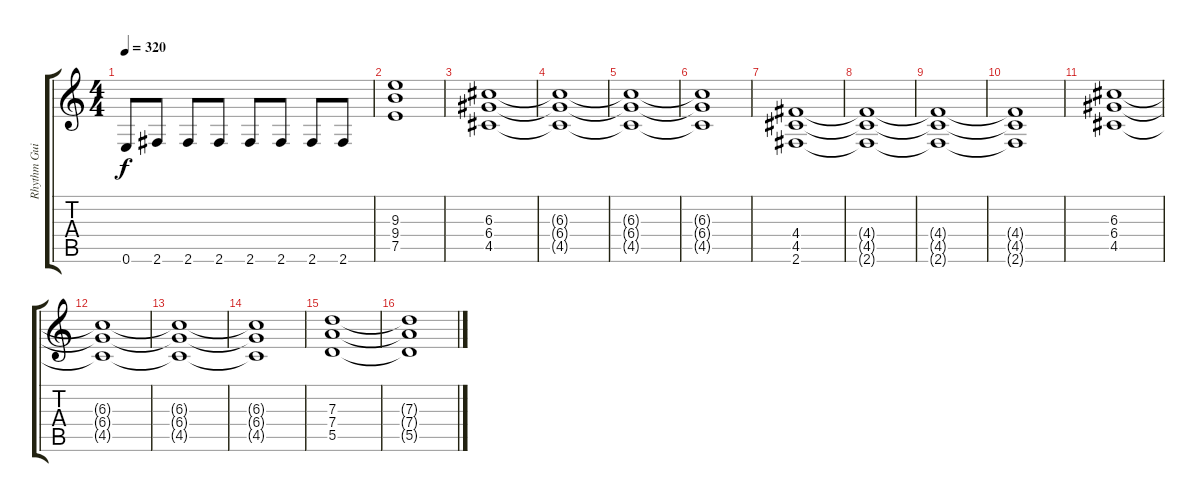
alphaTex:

\track ("Rhythm Guitar" "Rhythm Gui") {instrument distortionguitar}
\staff {score tabs}
\tuning (E4 B3 G3 D3 A2 E2) {hide}
\ts (4 4)
\tempo 320
\clef g2
\ks c
0.6.8{dy f} 2.6.8 2.6.8 2.6.8 2.6.8 2.6.8 2.6.8 2.6.8 |
(9.3 9.4 7.5).1 |
(6.3 6.4 4.5).1 |
(6.3{t} 6.4{t} 4.5{t}).1 |
(6.3{t} 6.4{t} 4.5{t}).1 |
(6.3{t} 6.4{t} 4.5{t}).1 |
(4.4 4.5 2.6).1 |
(4.4{t} 4.5{t} 2.6{t}).1 |
(4.4{t} 4.5{t} 2.6{t}).1 |
(4.4{t} 4.5{t} 2.6{t}).1 |
(6.3 6.4 4.5).1 |
(6.3{t} 6.4{t} 4.5{t}).1 |
(6.3{t} 6.4{t} 4.5{t}).1 |
(6.3{t} 6.4{t} 4.5{t}).1 |
(7.3 7.4 5.5).1 |
(7.3{t} 7.4{t} 5.5{t}).1
